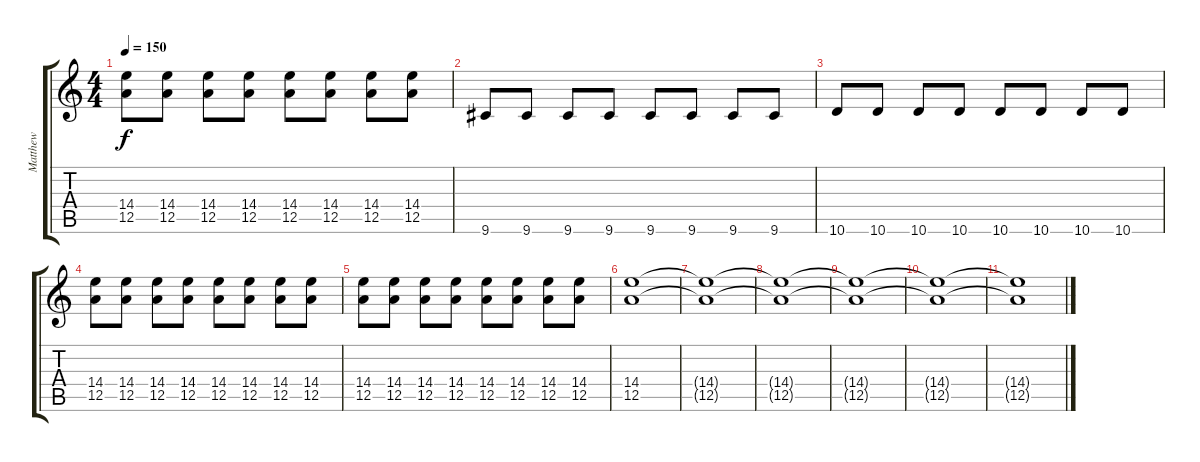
\track ("Matthew" "Matthew") {instrument distortionguitar}
\staff {score tabs}
\tuning (E4 B3 G3 D3 A2 E2) {hide}
\ts (4 4)
\tempo 150
\clef g2
\ks c
(14.4 12.5).8{dy f} (14.4 12.5).8 (14.4 12.5).8 (14.4 12.5).8 (14.4 12.5).8 (14.4 12.5).8 (14.4 12.5).8 (14.4 12.5).8 |
9.6.8 9.6.8 9.6.8 9.6.8 9.6.8 9.6.8 9.6.8 9.6.8 |
10.6.8 10.6.8 10.6.8 10.6.8 10.6.8 10.6.8 10.6.8 10.6.8 |
(14.4 12.5).8 (14.4 12.5).8 (14.4 12.5).8 (14.4 12.5).8 (14.4 12.5).8 (14.4 12.5).8 (14.4 12.5).8 (14.4 12.5).8 |
(14.4 12.5).8 (14.4 12.5).8 (14.4 12.5).8 (14.4 12.5).8 (14.4 12.5).8 (14.4 12.5).8 (14.4 12.5).8 (14.4 12.5).8 |
(14.4 12.5).1 |
(14.4{t} 12.5{t}).1 |
(14.4{t} 12.5{t}).1 |
(14.4{t} 12.5{t}).1 |
(14.4{t} 12.5{t}).1 |
(14.4{t} 12.5{t}).1
